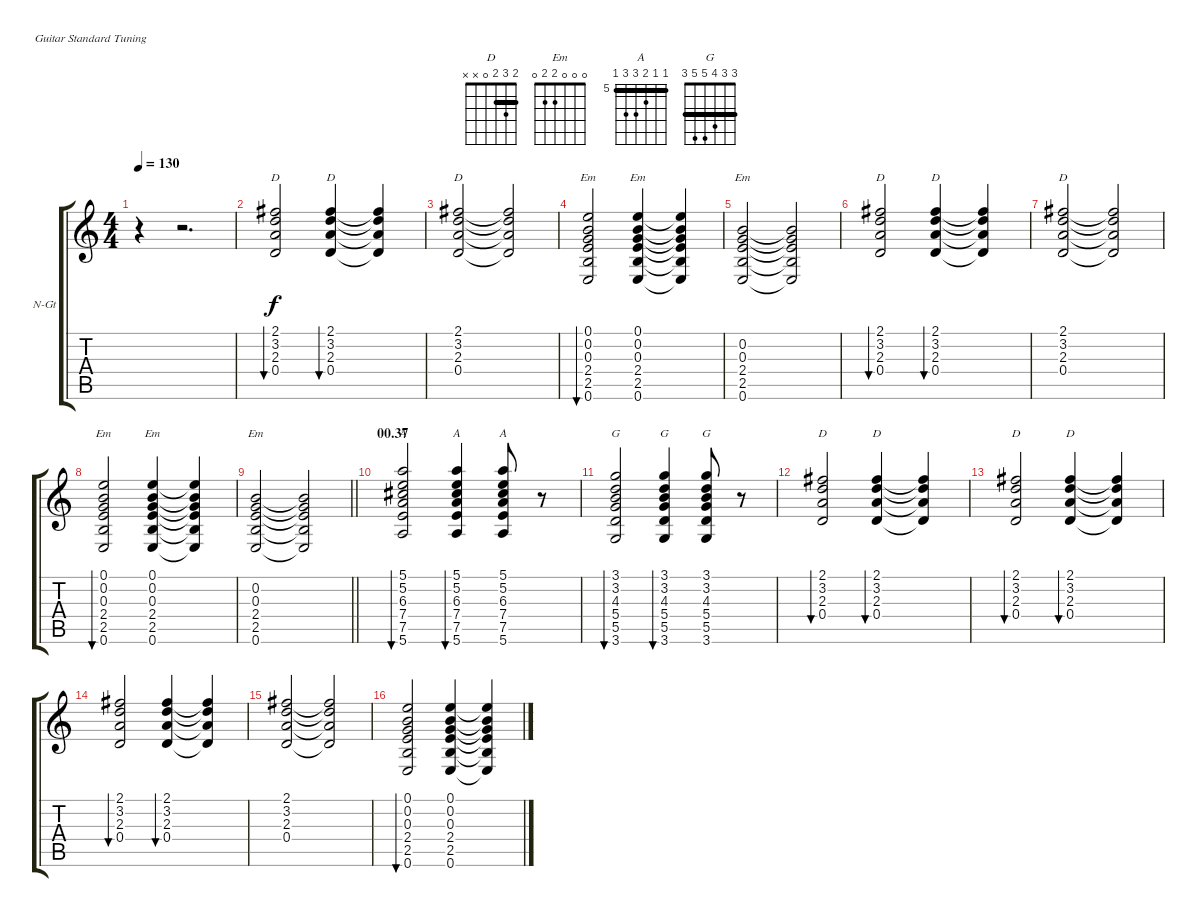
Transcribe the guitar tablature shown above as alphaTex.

\bracketExtendMode groupsimilarinstruments
\firstSystemTrackNameOrientation horizontal
\otherSystemsTrackNameOrientation horizontal
\track ("Боров" "N-Gt") {instrument acousticguitarnylon}
\staff {score tabs}
\tuning (E4 B3 G3 D3 A2 E2)
\chord ("D" 2 3 2 0 x x) {barre 2}
\chord ("Em" 0 0 0 2 2 0)
\chord ("A" 5 5 6 7 7 5) {firstfret 5 barre (5 5)}
\chord ("G" 3 3 4 5 5 3) {barre (3 3)}
\ts (4 4)
\beaming (8 2 2 2 2)
\tempo 130
\clef g2
\ks c
r.4{dy f instrument acousticguitarnylon} r.2{d} |
(2.1 3.2 2.3 0.4).2{bu 60 ch "D"} (2.1 3.2 2.3 0.4).4{bu 60 ch "D"} (2.1{t} 3.2{t} 2.3{t} 0.4{t}).4 |
(2.1 3.2 2.3 0.4).2{ch "D"} (2.1{t} 3.2{t} 2.3{t} 0.4{t}).2 |
(0.1 0.2 0.3 2.4 2.5 0.6).2{bu 60 ch "Em"} (0.1 0.2 0.3 2.4 2.5 0.6).4{ch "Em"} (0.1{t} 0.2{t} 0.3{t} 2.4{t} 2.5{t} 0.6{t}).4 |
(0.2 0.3 2.4 2.5 0.6).2{ch "Em"} (0.2{t} 0.3{t} 2.4{t} 2.5{t} 0.6{t}).2 |
(2.1 3.2 2.3 0.4).2{bu 60 ch "D"} (2.1 3.2 2.3 0.4).4{bu 60 ch "D"} (2.1{t} 3.2{t} 2.3{t} 0.4{t}).4 |
(2.1 3.2 2.3 0.4).2{ch "D"} (2.1{t} 3.2{t} 2.3{t} 0.4{t}).2 |
(0.1 0.2 0.3 2.4 2.5 0.6).2{bu 60 ch "Em"} (0.1 0.2 0.3 2.4 2.5 0.6).4{ch "Em"} (0.1{t} 0.2{t} 0.3{t} 2.4{t} 2.5{t} 0.6{t}).4 |
\barLineRight lightlight
(0.2 0.3 2.4 2.5 0.6).2{ch "Em"} (0.2{t} 0.3{t} 2.4{t} 2.5{t} 0.6{t}).2 |
\section ("" "00.37")
(5.1 5.2 6.3 7.4 7.5 5.6).2{bu 60 ch "A"} (5.1 5.2 6.3 7.4 7.5 5.6).4{bu 60 ch "A"} (5.1 5.2 6.3 7.4 7.5 5.6).8{ch "A"} r.8 |
(3.1 3.2 4.3 5.4 5.5 3.6).2{bu 60 ch "G"} (3.1 3.2 4.3 5.4 5.5 3.6).4{bu 60 ch "G"} (3.1 3.2 4.3 5.4 5.5 3.6).8{ch "G"} r.8 |
(2.1 3.2 2.3 0.4).2{bu 60 ch "D"} (2.1 3.2 2.3 0.4).4{bu 60 ch "D"} (2.1{t} 3.2{t} 2.3{t} 0.4{t}).4 |
(2.1 3.2 2.3 0.4).2{bu 60 ch "D"} (2.1 3.2 2.3 0.4).4{bu 60 ch "D"} (2.1{t} 3.2{t} 2.3{t} 0.4{t}).4 |
(2.1 3.2 2.3 0.4).2{bu 60} (2.1 3.2 2.3 0.4).4{bu 60} (2.1{t} 3.2{t} 2.3{t} 0.4{t}).4 |
(2.1 3.2 2.3 0.4).2 (2.1{t} 3.2{t} 2.3{t} 0.4{t}).2 |
(0.1 0.2 0.3 2.4 2.5 0.6).2{bu 60} (0.1 0.2 0.3 2.4 2.5 0.6).4 (0.1{t} 0.2{t} 0.3{t} 2.4{t} 2.5{t} 0.6{t}).4
